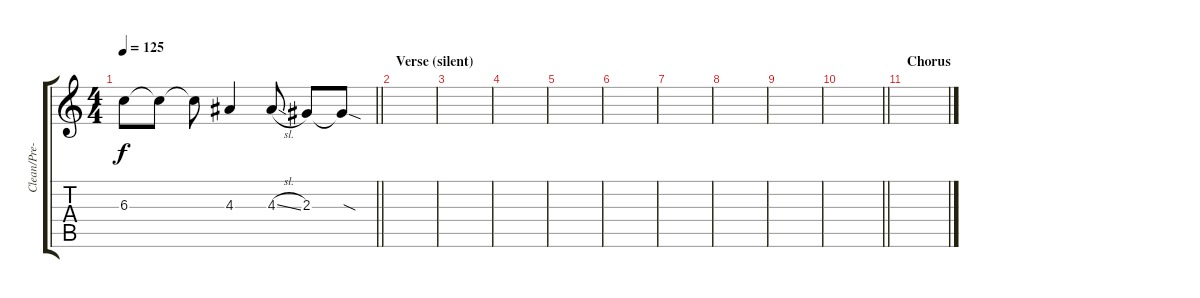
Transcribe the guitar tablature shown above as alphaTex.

\track ("Clean/Pre-Chorus/Backing Solo" "Clean/Pre-") {instrument acousticguitarsteel}
\staff {score tabs}
\tuning (Eb4 Bb3 Gb3 Db3 Ab2 Eb2) {hide}
\ts (4 4)
\tempo 125
\clef g2
\barLineRight lightlight
\ks c
6.3{t}.8{dy f} 6.3{t}.8 6.3{t}.8 4.3.4 4.3{sl}.8 2.3.8 2.3{sod t}.8 |
\section ("" "Verse (silent)")
|
|
|
|
|
|
|
|
\barLineRight lightlight
|
\section ("" "Chorus")
